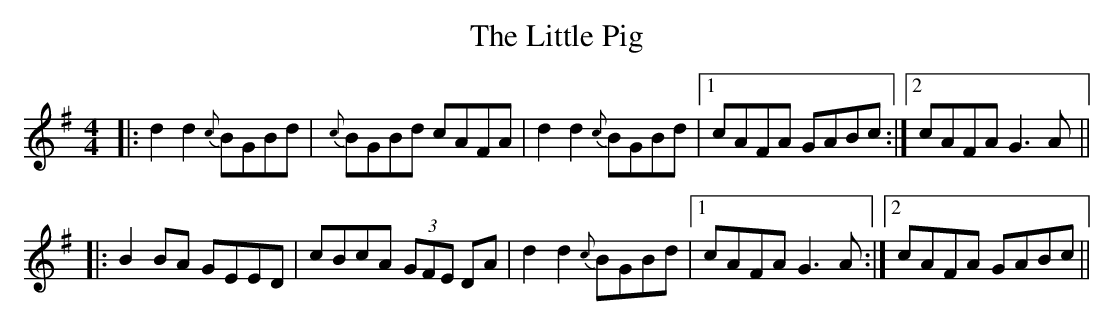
X:1
T: The Little Pig
M: 4/4
L: 1/8
K: Gmaj
|:d2d2 {c}BGBd|{c}BGBd cAFA|d2d2 {c}BGBd|1 cAFA GABc:|2 cAFA G3A||
|:B2BA GEED|cBcA (3GFE DA|d2d2 {c}BGBd|1 cAFA G3A:|2 cAFA GABc||
